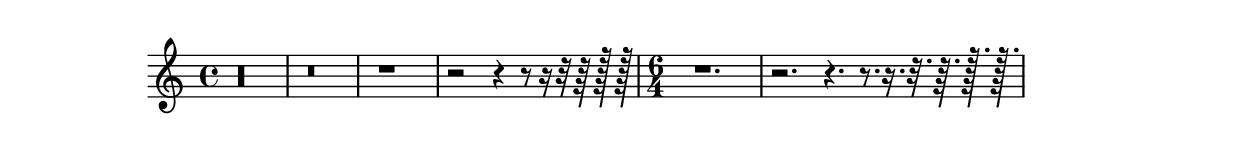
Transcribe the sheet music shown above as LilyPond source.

\version "1.9.8"

\header{
texidoc="
Rests.  Note that the dot of 8th, 16th and 32nd rests rest should be
next to the top of the rest.  All rests except the whole rest are
centered on the middle staff line.
"
}


	\score { \notes {
	\time 4/4
r \longa * 1/4  r\breve * 1/2 
r1 r2 r4 r8 r16 r32 r64 r128 r128
\time 6/4
r1. r2. r4. r8. r16. r32. r64. r128. r128.
}}

